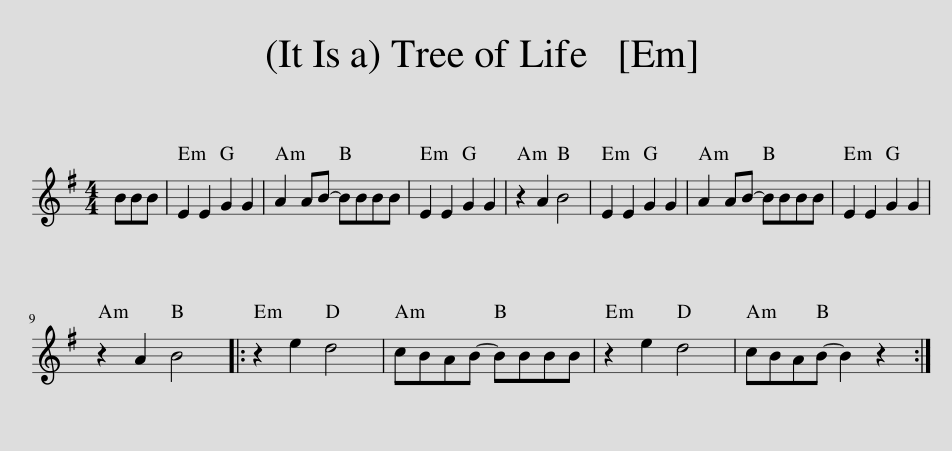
X:1
L:1/8
M:4/4
I:linebreak $
K:Emin
V:1 treble
V:1
 BBB | E2 E2 G2 G2 | A2 AB- BBBB | E2 E2 G2 G2 | z2 A2 B4 | %5
 E2 E2 G2 G2 | A2 AB- BBBB | E2 E2 G2 G2 |$ z2 A2 B4 |: z2 e2 d4 | %10
 cBAB- BBBB | z2 e2 d4 | cBAB- B2 z2 :| %13
